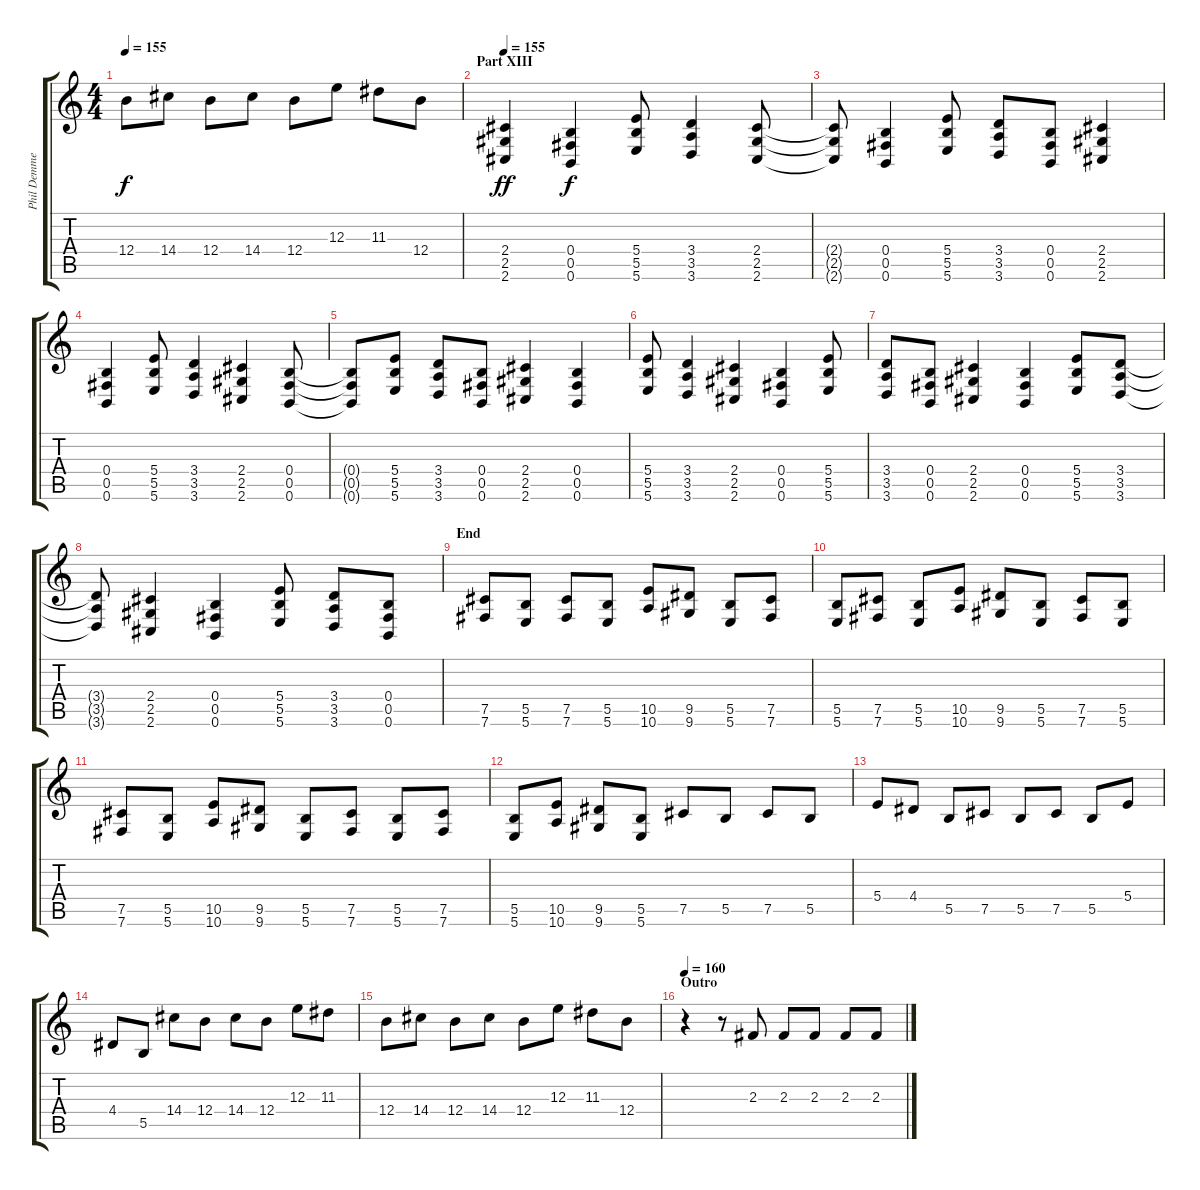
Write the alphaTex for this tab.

\track ("Phil Demmel" "Phil Demme") {instrument distortionguitar}
\staff {score tabs}
\tuning (Db4 Ab3 E3 B2 Gb2 B1) {hide}
\ts (4 4)
\tempo 155
\clef g2
\ks c
12.4.8{dy f} 14.4.8 12.4.8 14.4.8 12.4.8 12.3.8 11.3.8 12.4.8 |
\section ("" "Part XIII")
\tempo 155
(2.4 2.5 2.6).4{dy ff} (0.4 0.5 0.6).4{dy f} (5.4 5.5 5.6).8 (3.4 3.5 3.6).4 (2.4 2.5 2.6).8 |
(2.4{t} 2.5{t} 2.6{t}).8 (0.4 0.5 0.6).4 (5.4 5.5 5.6).8 (3.4 3.5 3.6).8 (0.4 0.5 0.6).8 (2.4 2.5 2.6).4 |
(0.4 0.5 0.6).4 (5.4 5.5 5.6).8 (3.4 3.5 3.6).4 (2.4 2.5 2.6).4 (0.4 0.5 0.6).8 |
(0.4{t} 0.5{t} 0.6{t}).8 (5.4 5.5 5.6).8 (3.4 3.5 3.6).8 (0.4 0.5 0.6).8 (2.4 2.5 2.6).4 (0.4 0.5 0.6).4 |
(5.4 5.5 5.6).8 (3.4 3.5 3.6).4 (2.4 2.5 2.6).4 (0.4 0.5 0.6).4 (5.4 5.5 5.6).8 |
(3.4 3.5 3.6).8 (0.4 0.5 0.6).8 (2.4 2.5 2.6).4 (0.4 0.5 0.6).4 (5.4 5.5 5.6).8 (3.4 3.5 3.6).8 |
(3.4{t} 3.5{t} 3.6{t}).8 (2.4 2.5 2.6).4 (0.4 0.5 0.6).4 (5.4 5.5 5.6).8 (3.4 3.5 3.6).8 (0.4 0.5 0.6).8 |
\section ("" "End")
(7.5 7.6).8 (5.5 5.6).8 (7.5 7.6).8 (5.5 5.6).8 (10.5 10.6).8 (9.5 9.6).8 (5.5 5.6).8 (7.5 7.6).8 |
(5.5 5.6).8 (7.5 7.6).8 (5.5 5.6).8 (10.5 10.6).8 (9.5 9.6).8 (5.5 5.6).8 (7.5 7.6).8 (5.5 5.6).8 |
(7.5 7.6).8 (5.5 5.6).8 (10.5 10.6).8 (9.5 9.6).8 (5.5 5.6).8 (7.5 7.6).8 (5.5 5.6).8 (7.5 7.6).8 |
(5.5 5.6).8 (10.5 10.6).8 (9.5 9.6).8 (5.5 5.6).8 7.5.8 5.5.8 7.5.8 5.5.8 |
5.4.8 4.4.8 5.5.8 7.5.8 5.5.8 7.5.8 5.5.8 5.4.8 |
4.4.8 5.5.8 14.4.8 12.4.8 14.4.8 12.4.8 12.3.8 11.3.8 |
12.4.8 14.4.8 12.4.8 14.4.8 12.4.8 12.3.8 11.3.8 12.4.8 |
\section ("" "Outro")
\tempo 160
r.4{instrument guitarharmonics} r.8 2.3.8 2.3.8 2.3.8 2.3.8 2.3.8
